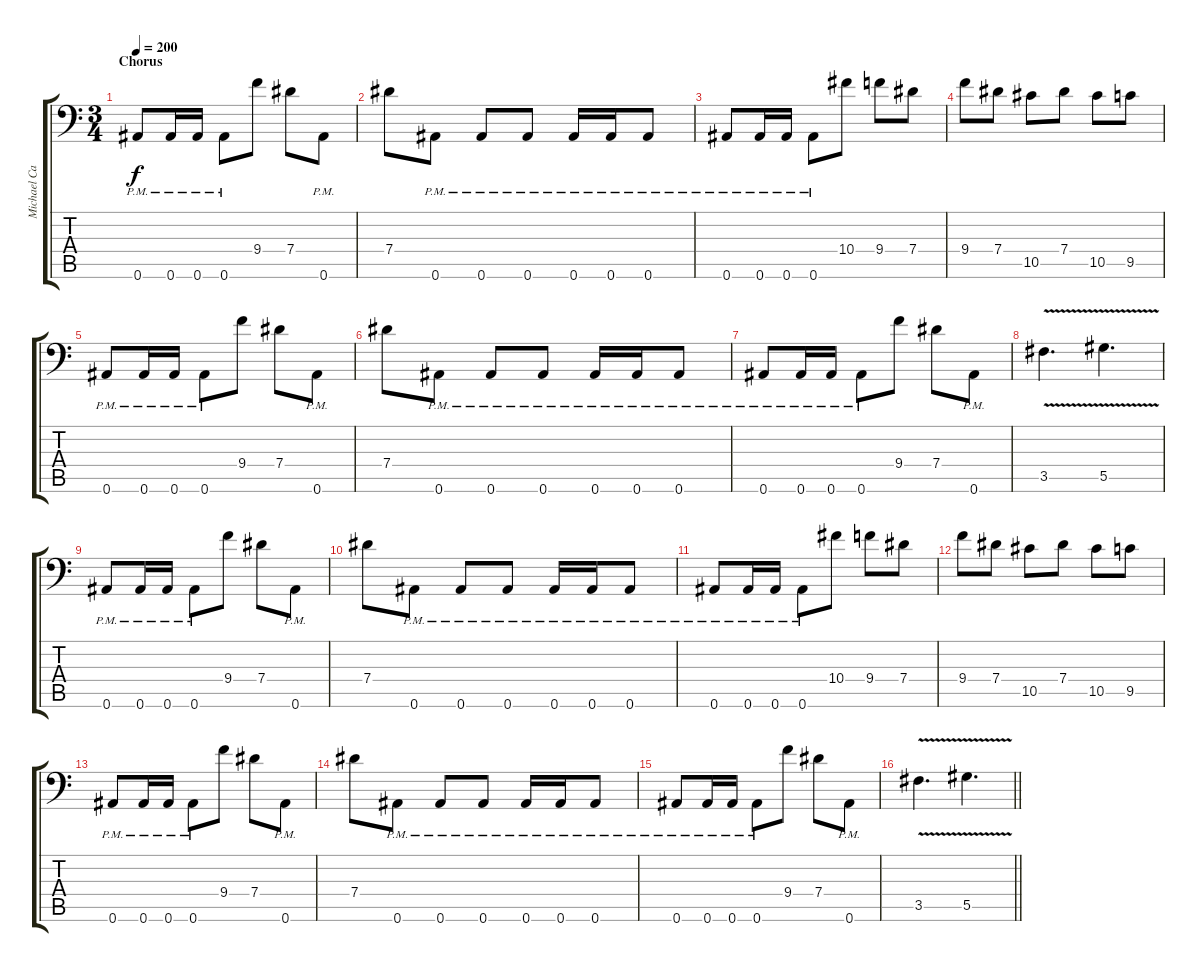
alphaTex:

\track ("Michael Cassello" "Michael Ca") {instrument distortionguitar}
\staff {score tabs}
\tuning (Bb3 F3 Db3 Ab2 Eb2 Bb1) {hide}
\ts (3 4)
\section ("" "Chorus")
\tempo 200
\clef f4
\ks c
0.6{pm}.8{dy f} 0.6{pm}.16 0.6{pm}.16 0.6{pm}.8 9.4.8 7.4.8 0.6{pm}.8 |
7.4.8 0.6{pm}.8 0.6{pm}.8 0.6{pm}.8 0.6{pm}.16 0.6{pm}.16 0.6{pm}.8 |
0.6{pm}.8 0.6{pm}.16 0.6{pm}.16 0.6{pm}.8 10.4.8 9.4.8 7.4.8 |
9.4.8 7.4.8 10.5.8 7.4.8 10.5.8 9.5.8 |
0.6{pm}.8 0.6{pm}.16 0.6{pm}.16 0.6{pm}.8 9.4.8 7.4.8 0.6{pm}.8 |
7.4.8 0.6{pm}.8 0.6{pm}.8 0.6{pm}.8 0.6{pm}.16 0.6{pm}.16 0.6{pm}.8 |
0.6{pm}.8 0.6{pm}.16 0.6{pm}.16 0.6{pm}.8 9.4.8 7.4.8 0.6{pm}.8 |
3.5{v}.4{d} 5.5{v}.4{d} |
0.6{pm}.8 0.6{pm}.16 0.6{pm}.16 0.6{pm}.8 9.4.8 7.4.8 0.6{pm}.8 |
7.4.8 0.6{pm}.8 0.6{pm}.8 0.6{pm}.8 0.6{pm}.16 0.6{pm}.16 0.6{pm}.8 |
0.6{pm}.8 0.6{pm}.16 0.6{pm}.16 0.6{pm}.8 10.4.8 9.4.8 7.4.8 |
9.4.8 7.4.8 10.5.8 7.4.8 10.5.8 9.5.8 |
0.6{pm}.8 0.6{pm}.16 0.6{pm}.16 0.6{pm}.8 9.4.8 7.4.8 0.6{pm}.8 |
7.4.8 0.6{pm}.8 0.6{pm}.8 0.6{pm}.8 0.6{pm}.16 0.6{pm}.16 0.6{pm}.8 |
0.6{pm}.8 0.6{pm}.16 0.6{pm}.16 0.6{pm}.8 9.4.8 7.4.8 0.6{pm}.8 |
\barLineRight lightlight
3.5{v}.4{d} 5.5{v}.4{d}
